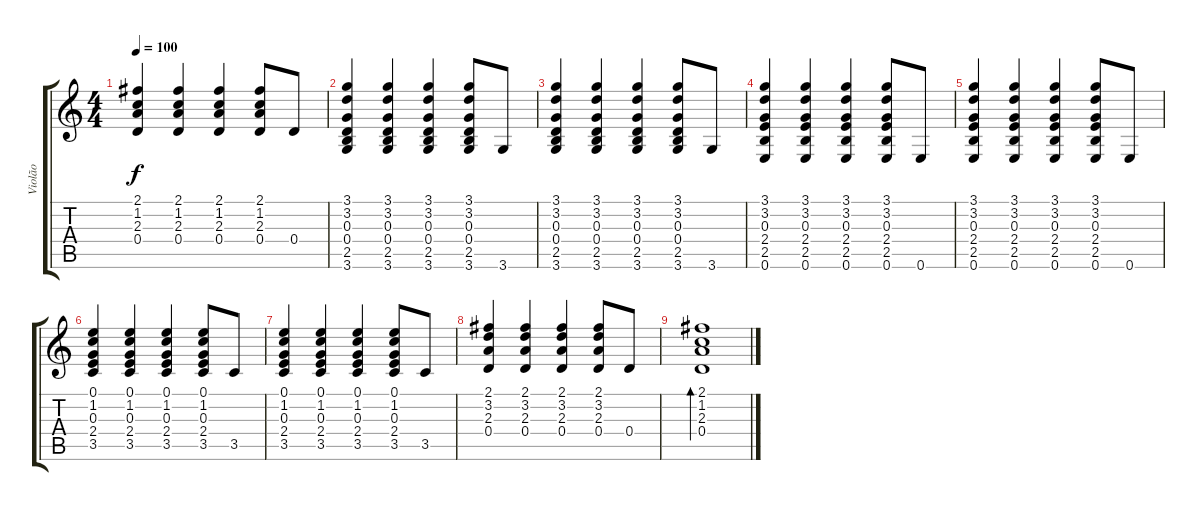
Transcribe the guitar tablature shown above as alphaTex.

\track ("Violão" "Violão") {instrument acousticguitarsteel}
\staff {score tabs}
\tuning (E4 B3 G3 D3 A2 E2) {hide}
\ts (4 4)
\tempo 100
\clef g2
\ks c
(2.1 1.2 2.3 0.4).4{dy f} (2.1 1.2 2.3 0.4).4 (2.1 1.2 2.3 0.4).4 (2.1 1.2 2.3 0.4).8 0.4.8 |
(3.1 3.2 0.3 0.4 2.5 3.6).4 (3.1 3.2 0.3 0.4 2.5 3.6).4 (3.1 3.2 0.3 0.4 2.5 3.6).4 (3.1 3.2 0.3 0.4 2.5 3.6).8 3.6.8 |
(3.1 3.2 0.3 0.4 2.5 3.6).4 (3.1 3.2 0.3 0.4 2.5 3.6).4 (3.1 3.2 0.3 0.4 2.5 3.6).4 (3.1 3.2 0.3 0.4 2.5 3.6).8 3.6.8 |
(3.1 3.2 0.3 2.4 2.5 0.6).4 (3.1 3.2 0.3 2.4 2.5 0.6).4 (3.1 3.2 0.3 2.4 2.5 0.6).4 (3.1 3.2 0.3 2.4 2.5 0.6).8 0.6.8 |
(3.1 3.2 0.3 2.4 2.5 0.6).4 (3.1 3.2 0.3 2.4 2.5 0.6).4 (3.1 3.2 0.3 2.4 2.5 0.6).4 (3.1 3.2 0.3 2.4 2.5 0.6).8 0.6.8 |
(0.1 1.2 0.3 2.4 3.5).4 (0.1 1.2 0.3 2.4 3.5).4 (0.1 1.2 0.3 2.4 3.5).4 (0.1 1.2 0.3 2.4 3.5).8 3.5.8 |
(0.1 1.2 0.3 2.4 3.5).4 (0.1 1.2 0.3 2.4 3.5).4 (0.1 1.2 0.3 2.4 3.5).4 (0.1 1.2 0.3 2.4 3.5).8 3.5.8 |
(2.1 3.2 2.3 0.4).4 (2.1 3.2 2.3 0.4).4 (2.1 3.2 2.3 0.4).4 (2.1 3.2 2.3 0.4).8 0.4.8 |
(2.1 1.2 2.3 0.4).1{bd 240}
